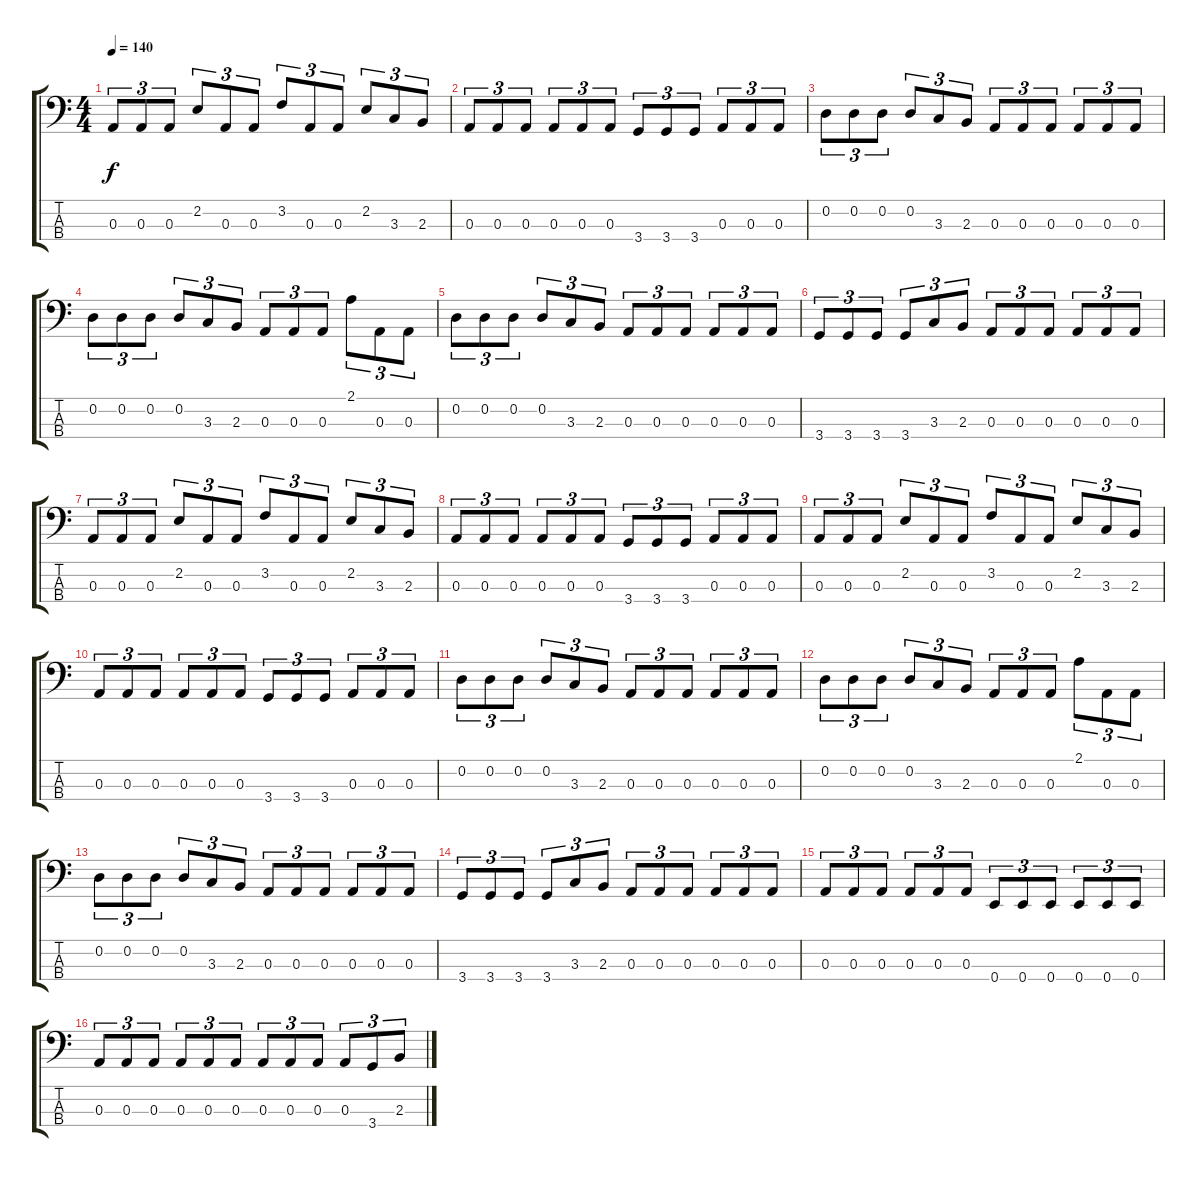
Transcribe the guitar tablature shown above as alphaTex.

\track "" {instrument electricbassfinger}
\staff {score tabs}
\tuning (G2 D2 A1 E1) {hide}
\ts (4 4)
\tempo 140
\clef f4
\ks c
0.3.8{tu (3 2) dy f} 0.3.8{tu (3 2)} 0.3.8{tu (3 2)} 2.2.8{tu (3 2)} 0.3.8{tu (3 2)} 0.3.8{tu (3 2)} 3.2.8{tu (3 2)} 0.3.8{tu (3 2)} 0.3.8{tu (3 2)} 2.2.8{tu (3 2)} 3.3.8{tu (3 2)} 2.3.8{tu (3 2)} |
0.3.8{tu (3 2)} 0.3.8{tu (3 2)} 0.3.8{tu (3 2)} 0.3.8{tu (3 2)} 0.3.8{tu (3 2)} 0.3.8{tu (3 2)} 3.4.8{tu (3 2)} 3.4.8{tu (3 2)} 3.4.8{tu (3 2)} 0.3.8{tu (3 2)} 0.3.8{tu (3 2)} 0.3.8{tu (3 2)} |
0.2.8{tu (3 2)} 0.2.8{tu (3 2)} 0.2.8{tu (3 2)} 0.2.8{tu (3 2)} 3.3.8{tu (3 2)} 2.3.8{tu (3 2)} 0.3.8{tu (3 2)} 0.3.8{tu (3 2)} 0.3.8{tu (3 2)} 0.3.8{tu (3 2)} 0.3.8{tu (3 2)} 0.3.8{tu (3 2)} |
0.2.8{tu (3 2)} 0.2.8{tu (3 2)} 0.2.8{tu (3 2)} 0.2.8{tu (3 2)} 3.3.8{tu (3 2)} 2.3.8{tu (3 2)} 0.3.8{tu (3 2)} 0.3.8{tu (3 2)} 0.3.8{tu (3 2)} 2.1.8{tu (3 2)} 0.3.8{tu (3 2)} 0.3.8{tu (3 2)} |
0.2.8{tu (3 2)} 0.2.8{tu (3 2)} 0.2.8{tu (3 2)} 0.2.8{tu (3 2)} 3.3.8{tu (3 2)} 2.3.8{tu (3 2)} 0.3.8{tu (3 2)} 0.3.8{tu (3 2)} 0.3.8{tu (3 2)} 0.3.8{tu (3 2)} 0.3.8{tu (3 2)} 0.3.8{tu (3 2)} |
3.4.8{tu (3 2)} 3.4.8{tu (3 2)} 3.4.8{tu (3 2)} 3.4.8{tu (3 2)} 3.3.8{tu (3 2)} 2.3.8{tu (3 2)} 0.3.8{tu (3 2)} 0.3.8{tu (3 2)} 0.3.8{tu (3 2)} 0.3.8{tu (3 2)} 0.3.8{tu (3 2)} 0.3.8{tu (3 2)} |
0.3.8{tu (3 2)} 0.3.8{tu (3 2)} 0.3.8{tu (3 2)} 2.2.8{tu (3 2)} 0.3.8{tu (3 2)} 0.3.8{tu (3 2)} 3.2.8{tu (3 2)} 0.3.8{tu (3 2)} 0.3.8{tu (3 2)} 2.2.8{tu (3 2)} 3.3.8{tu (3 2)} 2.3.8{tu (3 2)} |
0.3.8{tu (3 2)} 0.3.8{tu (3 2)} 0.3.8{tu (3 2)} 0.3.8{tu (3 2)} 0.3.8{tu (3 2)} 0.3.8{tu (3 2)} 3.4.8{tu (3 2)} 3.4.8{tu (3 2)} 3.4.8{tu (3 2)} 0.3.8{tu (3 2)} 0.3.8{tu (3 2)} 0.3.8{tu (3 2)} |
0.3.8{tu (3 2)} 0.3.8{tu (3 2)} 0.3.8{tu (3 2)} 2.2.8{tu (3 2)} 0.3.8{tu (3 2)} 0.3.8{tu (3 2)} 3.2.8{tu (3 2)} 0.3.8{tu (3 2)} 0.3.8{tu (3 2)} 2.2.8{tu (3 2)} 3.3.8{tu (3 2)} 2.3.8{tu (3 2)} |
0.3.8{tu (3 2)} 0.3.8{tu (3 2)} 0.3.8{tu (3 2)} 0.3.8{tu (3 2)} 0.3.8{tu (3 2)} 0.3.8{tu (3 2)} 3.4.8{tu (3 2)} 3.4.8{tu (3 2)} 3.4.8{tu (3 2)} 0.3.8{tu (3 2)} 0.3.8{tu (3 2)} 0.3.8{tu (3 2)} |
0.2.8{tu (3 2)} 0.2.8{tu (3 2)} 0.2.8{tu (3 2)} 0.2.8{tu (3 2)} 3.3.8{tu (3 2)} 2.3.8{tu (3 2)} 0.3.8{tu (3 2)} 0.3.8{tu (3 2)} 0.3.8{tu (3 2)} 0.3.8{tu (3 2)} 0.3.8{tu (3 2)} 0.3.8{tu (3 2)} |
0.2.8{tu (3 2)} 0.2.8{tu (3 2)} 0.2.8{tu (3 2)} 0.2.8{tu (3 2)} 3.3.8{tu (3 2)} 2.3.8{tu (3 2)} 0.3.8{tu (3 2)} 0.3.8{tu (3 2)} 0.3.8{tu (3 2)} 2.1.8{tu (3 2)} 0.3.8{tu (3 2)} 0.3.8{tu (3 2)} |
0.2.8{tu (3 2)} 0.2.8{tu (3 2)} 0.2.8{tu (3 2)} 0.2.8{tu (3 2)} 3.3.8{tu (3 2)} 2.3.8{tu (3 2)} 0.3.8{tu (3 2)} 0.3.8{tu (3 2)} 0.3.8{tu (3 2)} 0.3.8{tu (3 2)} 0.3.8{tu (3 2)} 0.3.8{tu (3 2)} |
3.4.8{tu (3 2)} 3.4.8{tu (3 2)} 3.4.8{tu (3 2)} 3.4.8{tu (3 2)} 3.3.8{tu (3 2)} 2.3.8{tu (3 2)} 0.3.8{tu (3 2)} 0.3.8{tu (3 2)} 0.3.8{tu (3 2)} 0.3.8{tu (3 2)} 0.3.8{tu (3 2)} 0.3.8{tu (3 2)} |
0.3.8{tu (3 2)} 0.3.8{tu (3 2)} 0.3.8{tu (3 2)} 0.3.8{tu (3 2)} 0.3.8{tu (3 2)} 0.3.8{tu (3 2)} 0.4.8{tu (3 2)} 0.4.8{tu (3 2)} 0.4.8{tu (3 2)} 0.4.8{tu (3 2)} 0.4.8{tu (3 2)} 0.4.8{tu (3 2)} |
0.3.8{tu (3 2)} 0.3.8{tu (3 2)} 0.3.8{tu (3 2)} 0.3.8{tu (3 2)} 0.3.8{tu (3 2)} 0.3.8{tu (3 2)} 0.3.8{tu (3 2)} 0.3.8{tu (3 2)} 0.3.8{tu (3 2)} 0.3.8{tu (3 2)} 3.4.8{tu (3 2)} 2.3.8{tu (3 2)}
